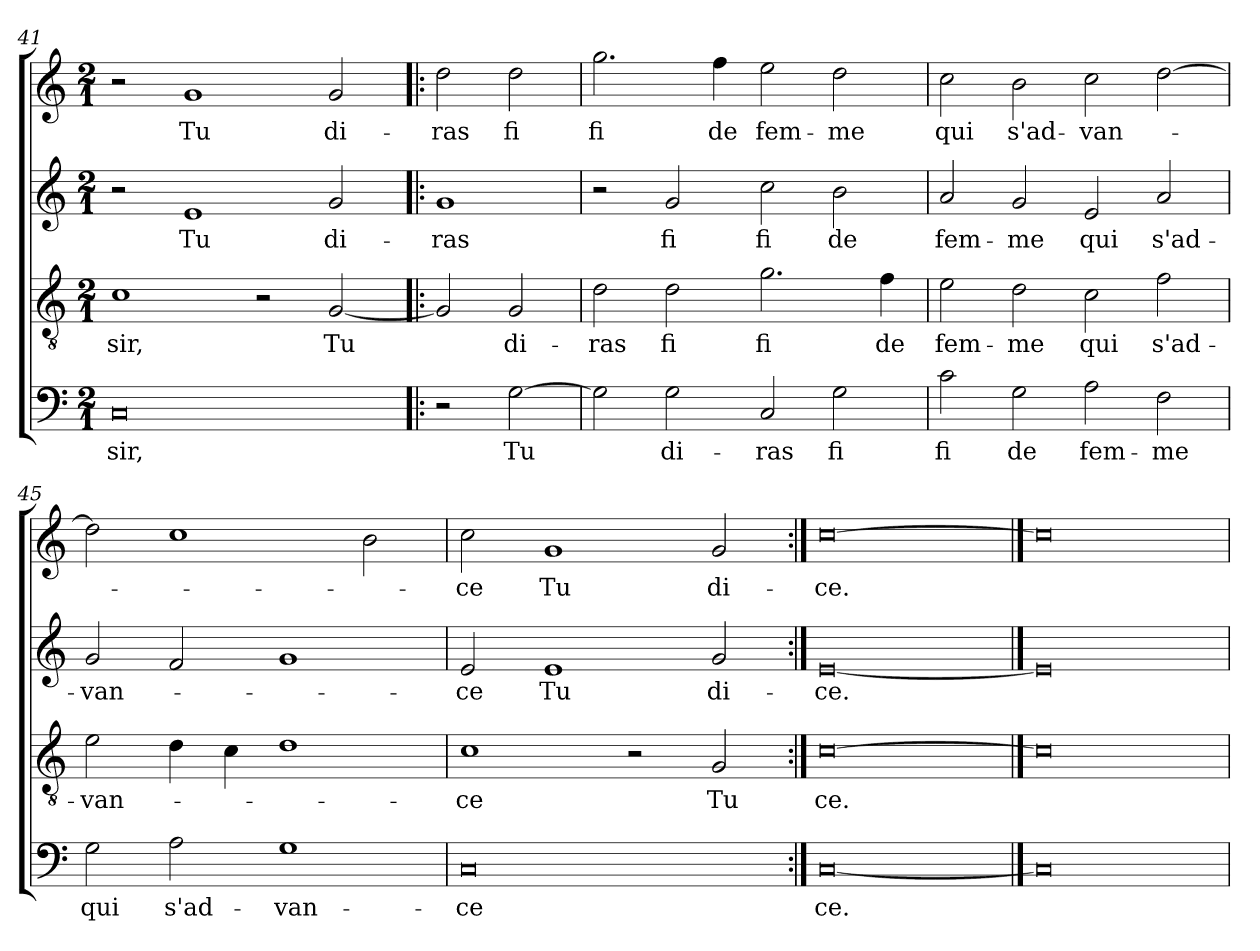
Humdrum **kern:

**kern	**text	**kern	**text	**kern	**text	**kern	**text
*part4	*part4	*part3	*part3	*part2	*part2	*part1	*part1
*staff4	*staff4	*staff3	*staff3	*staff2	*staff2	*staff1	*staff1
*clefF4	*	*clefGv2	*	*clefG2	*	*clefG2	*
*	*	*ITrd-7c-12	*	*	*	*	*
*k[]	*	*k[]	*	*k[]	*	*k[]	*
*C:	*	*C:	*	*C:	*	*C:	*
*M2/1	*	*M2/1	*	*M2/1	*	*M2/1	*
=41	=41	=41	=41	=41	=41	=41	=41
0C/	-sir,	1cc\	-sir,	2r	.	2r	.
.	.	.	.	1e/	Tu	1g/	Tu
.	.	2r	.	.	.	.	.
.	.	[2g/	Tu	2g/	di-	2g/	di-
!!LO:LB:g=z
=42!|:	=42!|:	=42!|:	=42!|:	=42!|:	=42!|:	=42!|:	=42!|:
2r	.	2g/]	.	1g/	-ras	2dd\	-ras
[2G\	Tu	2g/	di-	.	.	2dd\	fi
=43	=43	=43	=43	=43	=43	=43	=43
2G\]	.	2dd\	-ras	2r	.	2.gg\	fi
2G\	di-	2dd\	fi	2g/	fi	.	.
.	.	.	.	.	.	4ff\	de
2C/	-ras	2.gg\	fi	2cc\	fi	2ee\	fem-
2G\	fi	.	.	2b\	de	2dd\	-me
.	.	4ff\	de	.	.	.	.
=44	=44	=44	=44	=44	=44	=44	=44
2c\	fi	2ee\	fem-	2a/	fem-	2cc\	qui
2G\	de	2dd\	-me	2g/	-me	2b\	s'ad-
2A\	fem-	2cc\	qui	2e/	qui	2cc\	-van-
2F\	-me	2ff\	s'ad-	2a/	s'ad-	[2dd\	.
=45	=45	=45	=45	=45	=45	=45	=45
2G\	qui	2ee\	-van-	2g/	-van-	2dd\]	.
2A\	s'ad-	4dd\	.	2f/	.	1cc\	.
.	.	4cc\	.	.	.	.	.
1G\	-van-	1dd\	.	1g/	.	.	.
.	.	.	.	.	.	2b\	.
=46	=46	=46	=46	=46	=46	=46	=46
0C/	-ce	1cc\	-ce	2e/	-ce	2cc\	-ce
.	.	.	.	1e/	Tu	1g/	Tu
.	.	2r	.	.	.	.	.
.	.	2g/	Tu	2g/	di -	2g/	di -
=47:|!	=47:|!	=47:|!	=47:|!	=47:|!	=47:|!	=47:|!	=47:|!
[0C/	- ce.	[0cc\	- ce.	[0e/	- ce.	[0cc\	- ce.
==48	==48	==48	==48	==48	==48	==48	==48
0C/]	.	0cc\]	.	0e/]	.	0cc\]	.
=	=	=	=	=	=	=	=
*-	*-	*-	*-	*-	*-	*-	*-
